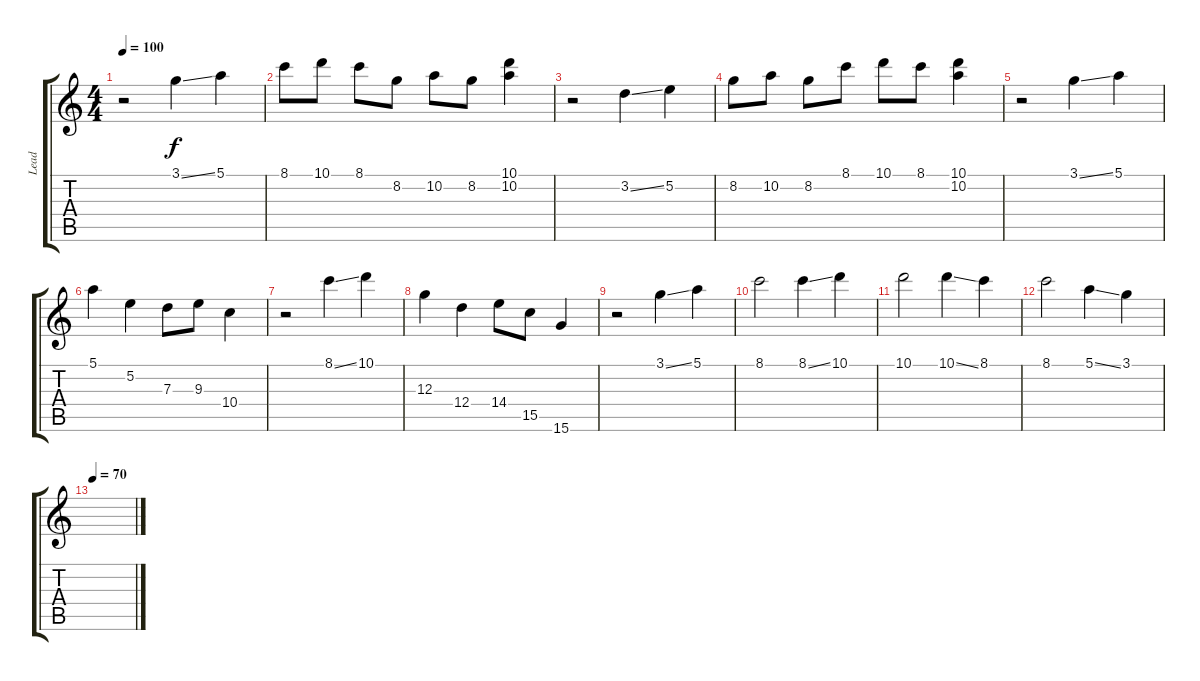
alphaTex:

\track ("Lead" "Lead") {instrument distortionguitar}
\staff {score tabs}
\tuning (E4 B3 G3 D3 A2 E2) {hide}
\ts (4 4)
\tempo 100
\clef g2
\ks c
r.2{dy f} 3.1{ss}.4 5.1.4 |
8.1.8 10.1.8 8.1.8 8.2.8 10.2.8 8.2.8 (10.1 10.2).4 |
r.2 3.2{ss}.4 5.2.4 |
8.2.8 10.2.8 8.2.8 8.1.8 10.1.8 8.1.8 (10.1 10.2).4 |
r.2 3.1{ss}.4 5.1.4 |
5.1.4 5.2.4 7.3.8 9.3.8 10.4.4 |
r.2 8.1{ss}.4 10.1.4 |
12.3.4 12.4.4 14.4.8 15.5.8 15.6.4 |
r.2 3.1{ss}.4 5.1.4 |
8.1.2 8.1{ss}.4 10.1.4 |
10.1.2 10.1{ss}.4 8.1.4 |
8.1.2 5.1{ss}.4 3.1.4 |
\tempo 70
